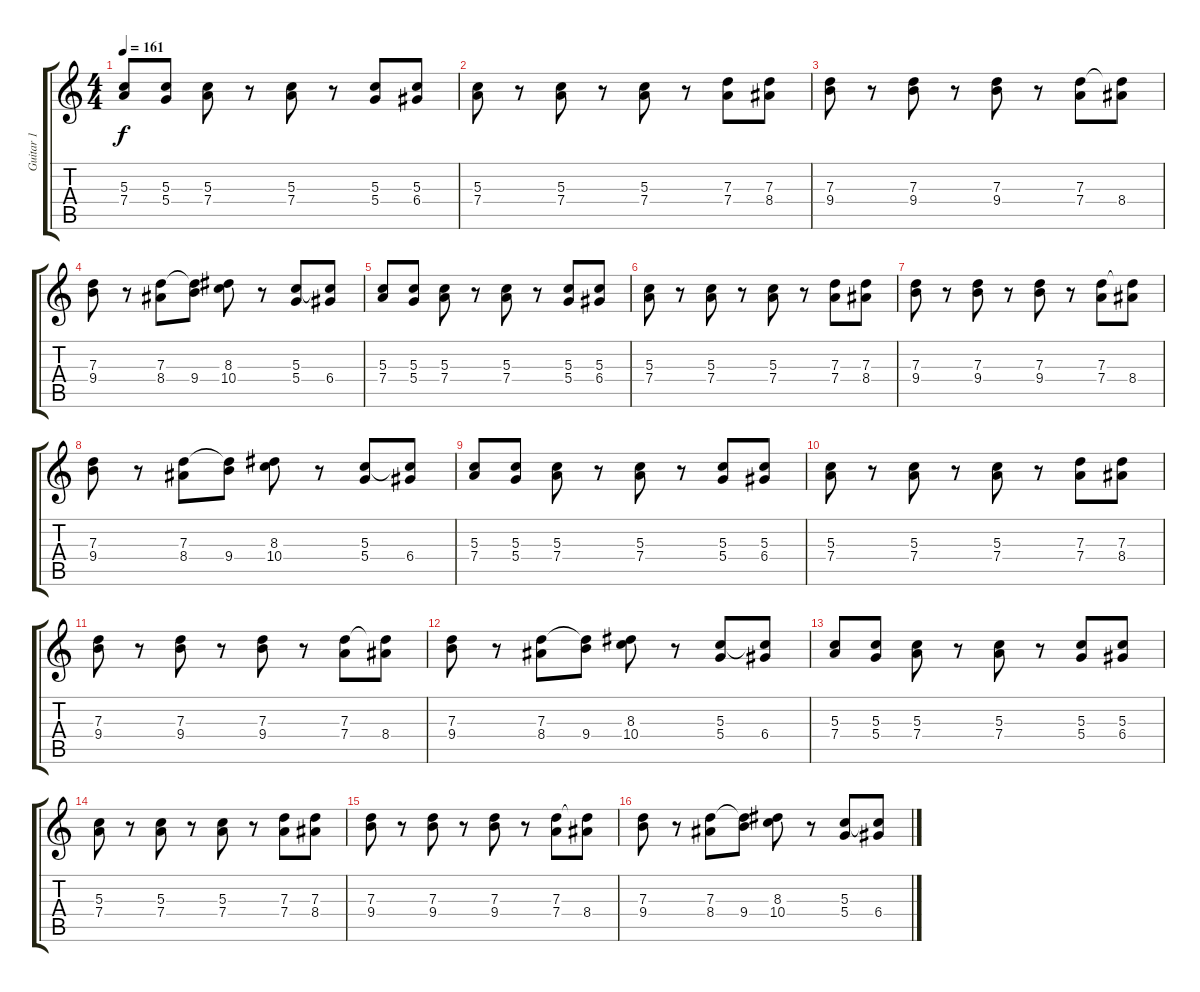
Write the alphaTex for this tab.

\track ("Guitar 1" "Guitar 1") {instrument electricguitarclean}
\staff {score tabs}
\tuning (E4 B3 G3 D3 A2 E2) {hide}
\ts (4 4)
\tempo 161
\clef g2
\ks c
(5.3 7.4).8{dy f} (5.3 5.4).8 (5.3 7.4).8 r.8 (5.3 7.4).8 r.8 (5.3 5.4).8 (5.3 6.4).8 |
(5.3 7.4).8 r.8 (5.3 7.4).8 r.8 (5.3 7.4).8 r.8 (7.3 7.4).8 (7.3 8.4).8 |
(7.3 9.4).8 r.8 (7.3 9.4).8 r.8 (7.3 9.4).8 r.8 (7.3 7.4).8 (7.3{t} 8.4).8 |
(7.3 9.4).8 r.8 (7.3 8.4).8 (7.3{t} 9.4).8 (8.3 10.4).8 r.8 (5.3 5.4).8 (5.3{t} 6.4).8 |
(5.3 7.4).8 (5.3 5.4).8 (5.3 7.4).8 r.8 (5.3 7.4).8 r.8 (5.3 5.4).8 (5.3 6.4).8 |
(5.3 7.4).8 r.8 (5.3 7.4).8 r.8 (5.3 7.4).8 r.8 (7.3 7.4).8 (7.3 8.4).8 |
(7.3 9.4).8 r.8 (7.3 9.4).8 r.8 (7.3 9.4).8 r.8 (7.3 7.4).8 (7.3{t} 8.4).8 |
(7.3 9.4).8 r.8 (7.3 8.4).8 (7.3{t} 9.4).8 (8.3 10.4).8 r.8 (5.3 5.4).8 (5.3{t} 6.4).8 |
(5.3 7.4).8 (5.3 5.4).8 (5.3 7.4).8 r.8 (5.3 7.4).8 r.8 (5.3 5.4).8 (5.3 6.4).8 |
(5.3 7.4).8 r.8 (5.3 7.4).8 r.8 (5.3 7.4).8 r.8 (7.3 7.4).8 (7.3 8.4).8 |
(7.3 9.4).8 r.8 (7.3 9.4).8 r.8 (7.3 9.4).8 r.8 (7.3 7.4).8 (7.3{t} 8.4).8 |
(7.3 9.4).8 r.8 (7.3 8.4).8 (7.3{t} 9.4).8 (8.3 10.4).8 r.8 (5.3 5.4).8 (5.3{t} 6.4).8 |
(5.3 7.4).8 (5.3 5.4).8 (5.3 7.4).8 r.8 (5.3 7.4).8 r.8 (5.3 5.4).8 (5.3 6.4).8 |
(5.3 7.4).8 r.8 (5.3 7.4).8 r.8 (5.3 7.4).8 r.8 (7.3 7.4).8 (7.3 8.4).8 |
(7.3 9.4).8 r.8 (7.3 9.4).8 r.8 (7.3 9.4).8 r.8 (7.3 7.4).8 (7.3{t} 8.4).8 |
(7.3 9.4).8 r.8 (7.3 8.4).8 (7.3{t} 9.4).8 (8.3 10.4).8 r.8 (5.3 5.4).8 (5.3{t} 6.4).8
